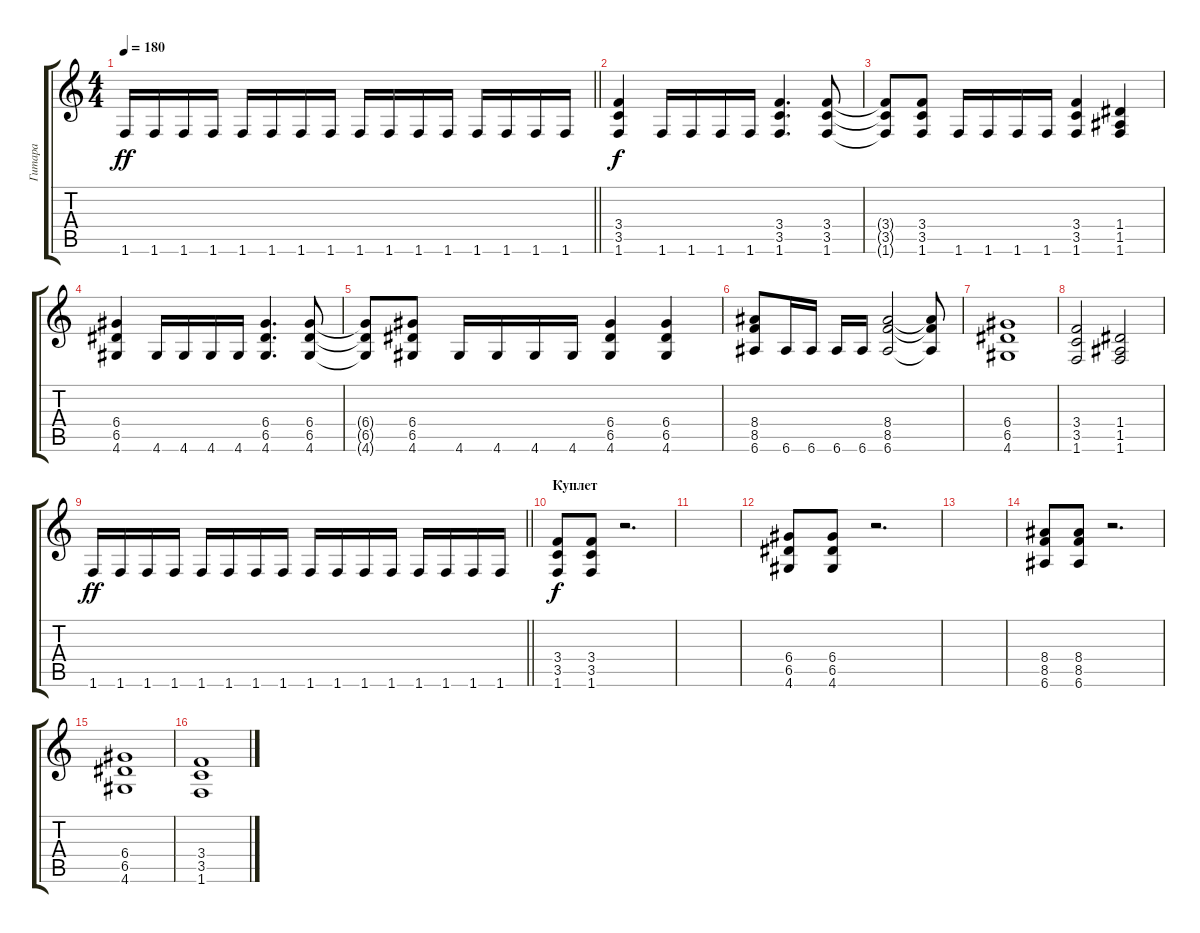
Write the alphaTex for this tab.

\track ("Гитара" "Гитара") {instrument distortionguitar}
\staff {score tabs}
\tuning (E4 B3 G3 D3 A2 E2) {hide}
\ts (4 4)
\tempo 180
\clef g2
\barLineRight lightlight
\ks c
1.6.16{dy ff} 1.6.16 1.6.16 1.6.16 1.6.16 1.6.16 1.6.16 1.6.16 1.6.16 1.6.16 1.6.16 1.6.16 1.6.16 1.6.16 1.6.16 1.6.16 |
(3.4 3.5 1.6).4{dy f} 1.6.16 1.6.16 1.6.16 1.6.16 (3.4 3.5 1.6).4{d} (3.4 3.5 1.6).8 |
(3.4{t} 3.5{t} 1.6{t}).8 (3.4 3.5 1.6).8 1.6.16 1.6.16 1.6.16 1.6.16 (3.4 3.5 1.6).4 (1.4 1.5 1.6).4 |
(6.4 6.5 4.6).4 4.6.16 4.6.16 4.6.16 4.6.16 (6.4 6.5 4.6).4{d} (6.4 6.5 4.6).8 |
(6.4{t} 6.5{t} 4.6{t}).8 (6.4 6.5 4.6).8 4.6.16 4.6.16 4.6.16 4.6.16 (6.4 6.5 4.6).4 (6.4 6.5 4.6).4 |
(8.4 8.5 6.6).8 6.6.16 6.6.16 6.6.16 6.6.16 (8.4 8.5 6.6).2 (8.4{t} 8.5{t} 6.6{t}).8 |
(6.4 6.5 4.6).1 |
(3.4 3.5 1.6).2 (1.4 1.5 1.6).2 |
\barLineRight lightlight
1.6.16{dy ff} 1.6.16 1.6.16 1.6.16 1.6.16 1.6.16 1.6.16 1.6.16 1.6.16 1.6.16 1.6.16 1.6.16 1.6.16 1.6.16 1.6.16 1.6.16 |
\section ("" "Куплет")
(3.4 3.5 1.6).8{dy f} (3.4 3.5 1.6).8 r.2{d} |
|
(6.4 6.5 4.6).8 (6.4 6.5 4.6).8 r.2{d} |
|
(8.4 8.5 6.6).8 (8.4 8.5 6.6).8 r.2{d} |
(6.4 6.5 4.6).1 |
(3.4 3.5 1.6).1
